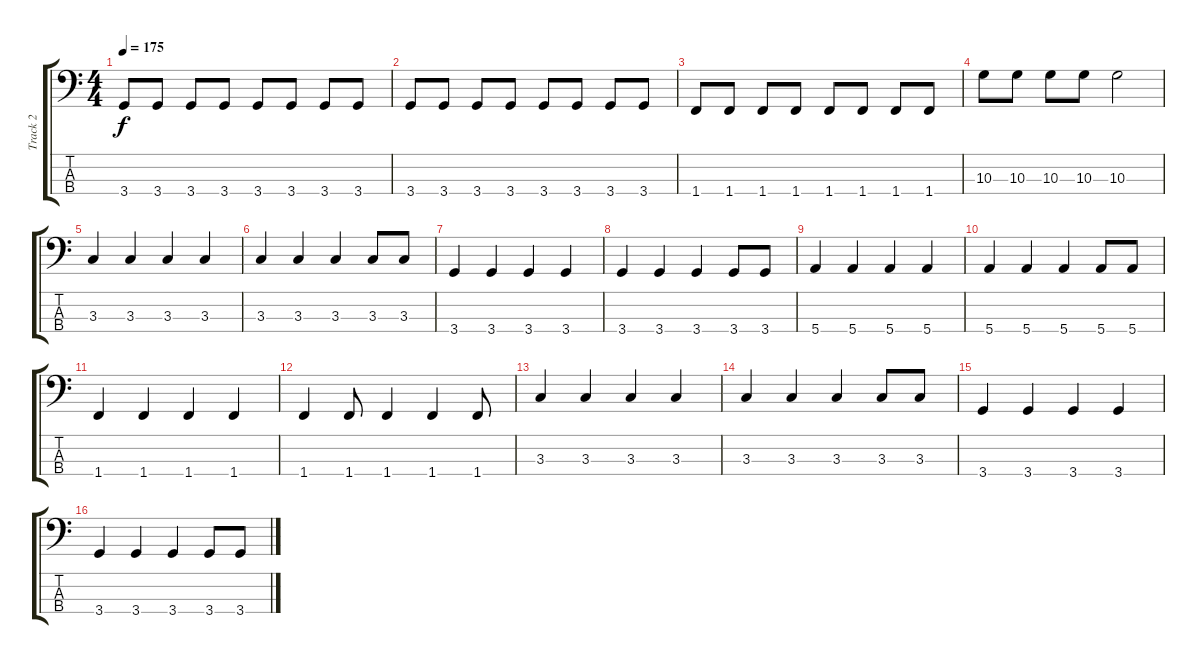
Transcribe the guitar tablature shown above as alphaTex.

\track ("Track 2" "Track 2") {instrument electricbassfinger}
\staff {score tabs}
\tuning (G2 D2 A1 E1) {hide}
\ts (4 4)
\tempo 175
\clef f4
\ks c
3.4.8{dy f} 3.4.8 3.4.8 3.4.8 3.4.8 3.4.8 3.4.8 3.4.8 |
3.4.8 3.4.8 3.4.8 3.4.8 3.4.8 3.4.8 3.4.8 3.4.8 |
1.4.8 1.4.8 1.4.8 1.4.8 1.4.8 1.4.8 1.4.8 1.4.8 |
10.3.8 10.3.8 10.3.8 10.3.8 10.3.2 |
3.3.4 3.3.4 3.3.4 3.3.4 |
3.3.4 3.3.4 3.3.4 3.3.8 3.3.8 |
3.4.4 3.4.4 3.4.4 3.4.4 |
3.4.4 3.4.4 3.4.4 3.4.8 3.4.8 |
5.4.4 5.4.4 5.4.4 5.4.4 |
5.4.4 5.4.4 5.4.4 5.4.8 5.4.8 |
1.4.4 1.4.4 1.4.4 1.4.4 |
1.4.4 1.4.8 1.4.4 1.4.4 1.4.8 |
3.3.4 3.3.4 3.3.4 3.3.4 |
3.3.4 3.3.4 3.3.4 3.3.8 3.3.8 |
3.4.4 3.4.4 3.4.4 3.4.4 |
3.4.4 3.4.4 3.4.4 3.4.8 3.4.8
